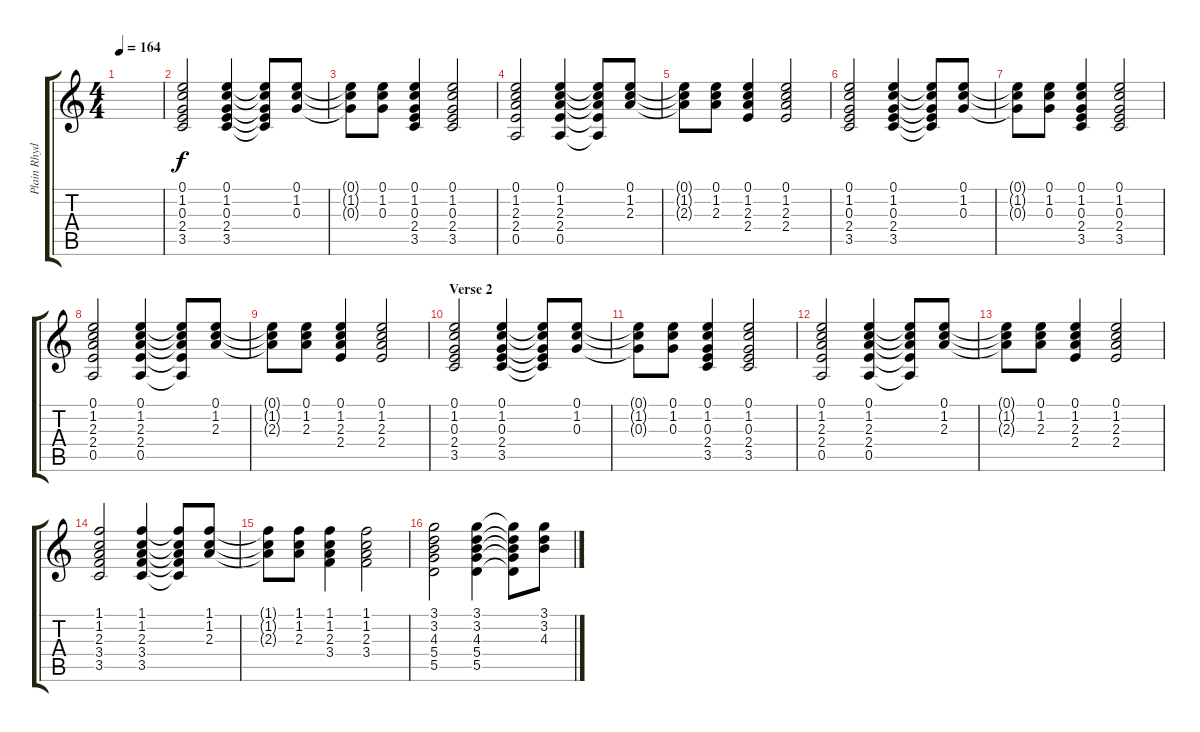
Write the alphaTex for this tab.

\track ("Plain Rhydhm" "Plain Rhyd") {instrument acousticguitarnylon}
\staff {score tabs}
\tuning (E4 B3 G3 D3 A2 E2) {hide}
\ts (4 4)
\tempo 164
\clef g2
\ks c
|
(0.1 1.2 0.3 2.4 3.5).2 (0.1 1.2 0.3 2.4 3.5).4 (0.1{t} 1.2{t} 0.3{t} 2.4{t} 3.5{t}).8 (0.1 1.2 0.3).8 |
(0.1{t} 1.2{t} 0.3{t}).8 (0.1 1.2 0.3).8 (0.1 1.2 0.3 2.4 3.5).4 (0.1 1.2 0.3 2.4 3.5).2 |
(0.1 1.2 2.3 2.4 0.5).2 (0.1 1.2 2.3 2.4 0.5).4 (0.1{t} 1.2{t} 2.3{t} 2.4{t} 0.5{t}).8 (0.1 1.2 2.3).8 |
(0.1{t} 1.2{t} 2.3{t}).8 (0.1 1.2 2.3).8 (0.1 1.2 2.3 2.4).4 (0.1 1.2 2.3 2.4).2 |
(0.1 1.2 0.3 2.4 3.5).2 (0.1 1.2 0.3 2.4 3.5).4 (0.1{t} 1.2{t} 0.3{t} 2.4{t} 3.5{t}).8 (0.1 1.2 0.3).8 |
(0.1{t} 1.2{t} 0.3{t}).8 (0.1 1.2 0.3).8 (0.1 1.2 0.3 2.4 3.5).4 (0.1 1.2 0.3 2.4 3.5).2 |
(0.1 1.2 2.3 2.4 0.5).2 (0.1 1.2 2.3 2.4 0.5).4 (0.1{t} 1.2{t} 2.3{t} 2.4{t} 0.5{t}).8 (0.1 1.2 2.3).8 |
(0.1{t} 1.2{t} 2.3{t}).8 (0.1 1.2 2.3).8 (0.1 1.2 2.3 2.4).4 (0.1 1.2 2.3 2.4).2 |
\section ("" "Verse 2")
(0.1 1.2 0.3 2.4 3.5).2 (0.1 1.2 0.3 2.4 3.5).4 (0.1{t} 1.2{t} 0.3{t} 2.4{t} 3.5{t}).8 (0.1 1.2 0.3).8 |
(0.1{t} 1.2{t} 0.3{t}).8 (0.1 1.2 0.3).8 (0.1 1.2 0.3 2.4 3.5).4 (0.1 1.2 0.3 2.4 3.5).2 |
(0.1 1.2 2.3 2.4 0.5).2 (0.1 1.2 2.3 2.4 0.5).4 (0.1{t} 1.2{t} 2.3{t} 2.4{t} 0.5{t}).8 (0.1 1.2 2.3).8 |
(0.1{t} 1.2{t} 2.3{t}).8 (0.1 1.2 2.3).8 (0.1 1.2 2.3 2.4).4 (0.1 1.2 2.3 2.4).2 |
(1.1 1.2 2.3 3.4 3.5).2 (1.1 1.2 2.3 3.4 3.5).4 (1.1{t} 1.2{t} 2.3{t} 3.4{t} 3.5{t}).8 (1.1 1.2 2.3).8 |
(1.1{t} 1.2{t} 2.3{t}).8 (1.1 1.2 2.3).8 (1.1 1.2 2.3 3.4).4 (1.1 1.2 2.3 3.4).2 |
(3.1 3.2 4.3 5.4 5.5).2 (3.1 3.2 4.3 5.4 5.5).4 (3.1{t} 3.2{t} 4.3{t} 5.4{t} 5.5{t}).8 (3.1 3.2 4.3).8
